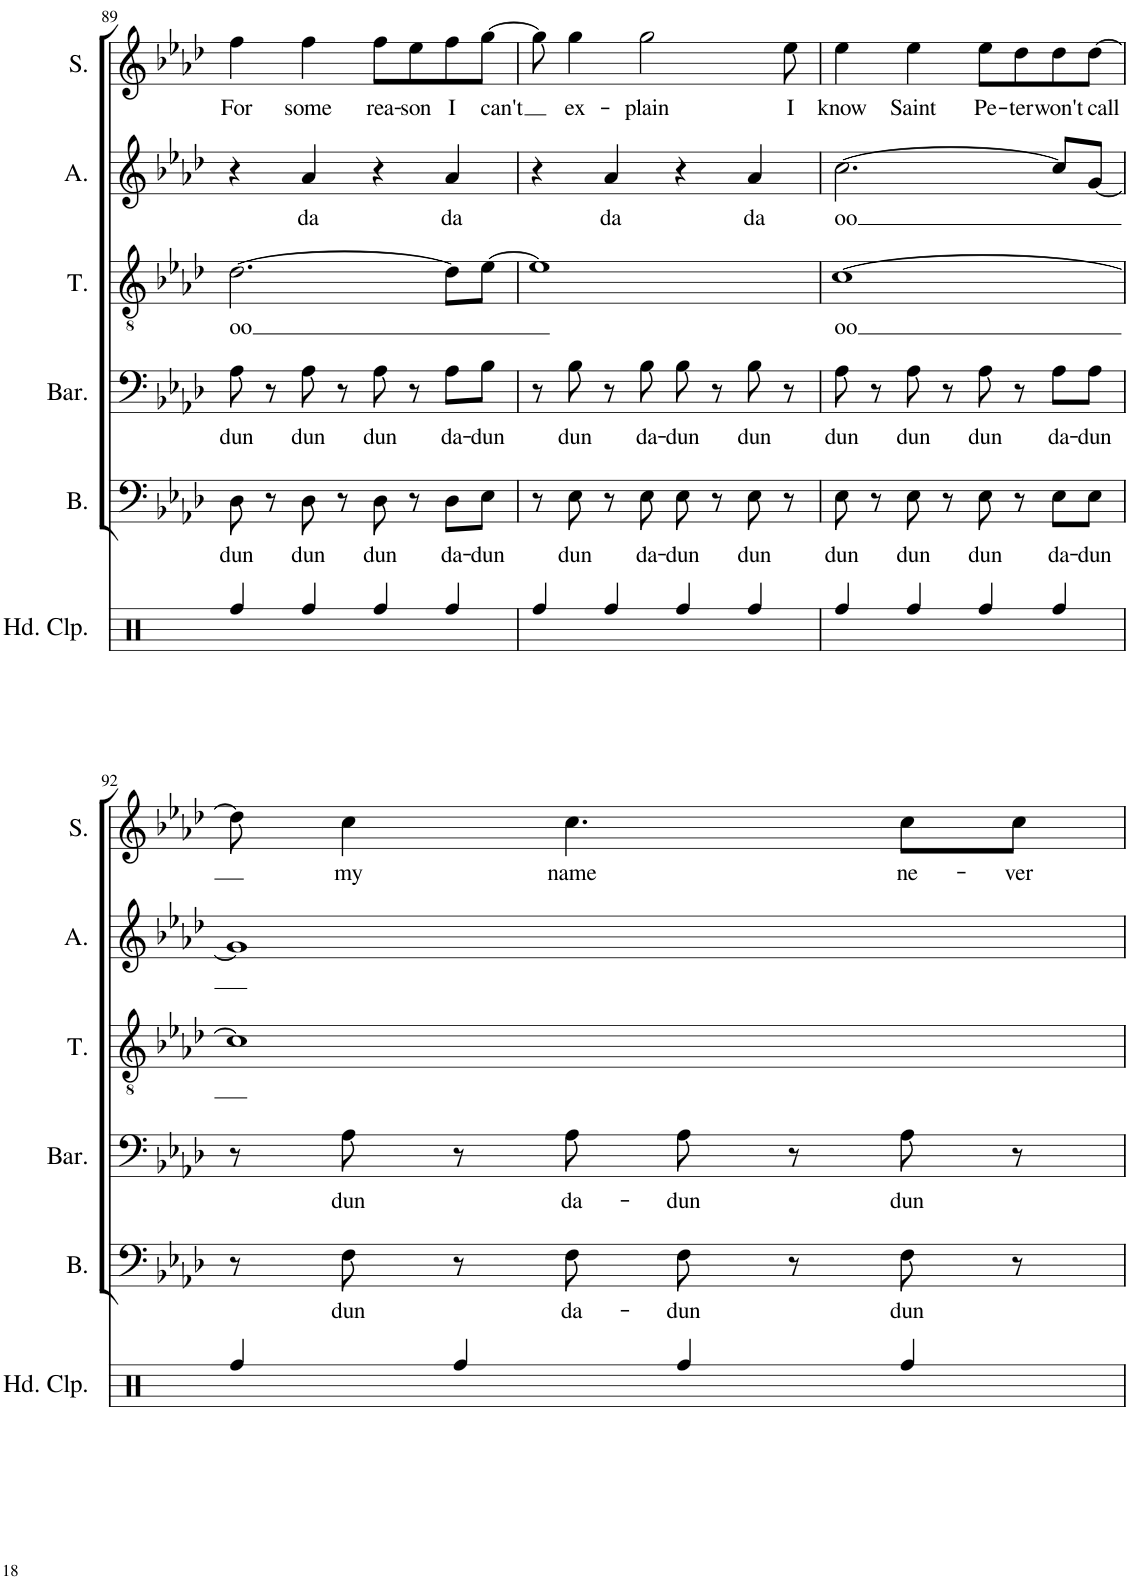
**kern	**text	**kern	**text	**kern	**text	**kern	**text	**kern	**text
*part5	*part5	*part4	*part4	*part3	*part3	*part2	*part2	*part1	*part1
*staff5	*staff5	*staff4	*staff4	*staff3	*staff3	*staff2	*staff2	*staff1	*staff1
*I"Bass	*	*I"Baritone	*	*I"Tenor	*	*I"Alto	*	*I"Soprano	*
*I'B.	*	*I'Bar.	*	*I'T.	*	*I'A.	*	*I'S.	*
!!LO:PB:g=z
*clefF4	*	*clefF4	*	*clefGv2	*	*clefG2	*	*clefG2	*
*k[b-e-a-d-]	*	*k[b-e-a-d-]	*	*k[b-e-a-d-]	*	*k[b-e-a-d-]	*	*k[b-e-a-d-]	*
*M4/4	*	*M4/4	*	*M4/4	*	*M4/4	*	*M4/4	*
=89	=89	=89	=89	=89	=89	=89	=89	=89	=89
!	!LO:LY:b	!	!LO:LY:b	!	!LO:LY:b	!	!	!	!LO:LY:b
8D-\	dun	8A-\	dun	[2.d-\	oo	4r	.	4ff\	For
8r	.	8r	.	.	.	.	.	.	.
!	!LO:LY:b	!	!LO:LY:b	!	!	!	!LO:LY:b	!	!LO:LY:b
8D-\	dun	8A-\	dun	.	.	4a-/	da	4ff\	some
8r	.	8r	.	.	.	.	.	.	.
!	!LO:LY:b	!	!LO:LY:b	!	!	!	!	!	!LO:LY:b
8D-\	dun	8A-\	dun	.	.	4r	.	8ff\L	rea-
!	!	!	!	!	!	!	!	!	!LO:LY:b
8r	.	8r	.	.	.	.	.	8ee-\	-son
!	!LO:LY:b	!	!LO:LY:b	!	!	!	!LO:LY:b	!	!LO:LY:b
8D-\L	da-	8A-\L	da-	8d-\L]	.	4a-/	da	8ff\	I
!	!LO:LY:b	!	!LO:LY:b	!	!	!	!	!	!LO:LY:b
8E-\J	-dun	8B-\J	-dun	[8e-\J	.	.	.	[8gg\J	can't
=90	=90	=90	=90	=90	=90	=90	=90	=90	=90
8r	.	8r	.	1e-]	.	4r	.	8gg\]	.
!	!LO:LY:b	!	!LO:LY:b	!	!	!	!	!	!LO:LY:b
8E-\	dun	8B-\	dun	.	.	.	.	4gg\	ex-
!	!	!	!	!	!	!	!LO:LY:b	!	!
8r	.	8r	.	.	.	4a-/	da	.	.
!	!LO:LY:b	!	!LO:LY:b	!	!	!	!	!	!LO:LY:b
8E-\	da-	8B-\	da-	.	.	.	.	2gg\	-plain
!	!LO:LY:b	!	!LO:LY:b	!	!	!	!	!	!
8E-\	-dun	8B-\	-dun	.	.	4r	.	.	.
8r	.	8r	.	.	.	.	.	.	.
!	!LO:LY:b	!	!LO:LY:b	!	!	!	!LO:LY:b	!	!
8E-\	dun	8B-\	dun	.	.	4a-/	da	.	.
!	!	!	!	!	!	!	!	!	!LO:LY:b
8r	.	8r	.	.	.	.	.	8ee-\	I
=91	=91	=91	=91	=91	=91	=91	=91	=91	=91
!	!LO:LY:b	!	!LO:LY:b	!	!LO:LY:b	!	!LO:LY:b	!	!LO:LY:b
8E-\	dun	8A-\	dun	[1c	oo	[2.cc\	oo	4ee-\	know
8r	.	8r	.	.	.	.	.	.	.
!	!LO:LY:b	!	!LO:LY:b	!	!	!	!	!	!LO:LY:b
8E-\	dun	8A-\	dun	.	.	.	.	4ee-\	Saint
8r	.	8r	.	.	.	.	.	.	.
!	!LO:LY:b	!	!LO:LY:b	!	!	!	!	!	!LO:LY:b
8E-\	dun	8A-\	dun	.	.	.	.	8ee-\L	Pe-
!	!	!	!	!	!	!	!	!	!LO:LY:b
8r	.	8r	.	.	.	.	.	8dd-\	-ter
!	!LO:LY:b	!	!LO:LY:b	!	!	!	!	!	!LO:LY:b
8E-\L	da-	8A-\L	da-	.	.	8cc/L]	.	8dd-\	won't
!	!LO:LY:b	!	!LO:LY:b	!	!	!	!	!	!LO:LY:b
8E-\J	-dun	8A-\J	-dun	.	.	[8g/J	.	[8dd-\J	call
!!LO:LB:g=z
=92	=92	=92	=92	=92	=92	=92	=92	=92	=92
8r	.	8r	.	1c]	.	1g]	.	8dd-\]	.
!	!LO:LY:b	!	!LO:LY:b	!	!	!	!	!	!LO:LY:b
8F\	dun	8A-\	dun	.	.	.	.	4cc\	my
8r	.	8r	.	.	.	.	.	.	.
!	!LO:LY:b	!	!LO:LY:b	!	!	!	!	!	!LO:LY:b
8F\	da-	8A-\	da-	.	.	.	.	4.cc\	name
!	!LO:LY:b	!	!LO:LY:b	!	!	!	!	!	!
8F\	-dun	8A-\	-dun	.	.	.	.	.	.
8r	.	8r	.	.	.	.	.	.	.
!	!LO:LY:b	!	!LO:LY:b	!	!	!	!	!	!LO:LY:b
8F\	dun	8A-\	dun	.	.	.	.	8cc\L	ne-
!	!	!	!	!	!	!	!	!	!LO:LY:b
8r	.	8r	.	.	.	.	.	8cc\J	-ver
=	=	=	=	=	=	=	=	=	=
*-	*-	*-	*-	*-	*-	*-	*-	*-	*-
